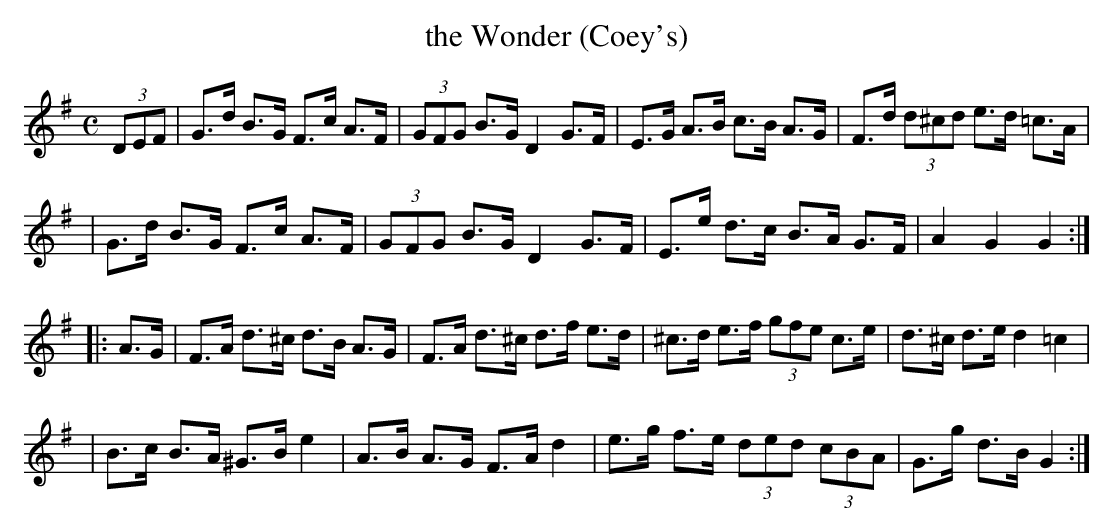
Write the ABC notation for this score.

X:1
T: the Wonder (Coey's)
M: C
L: 1/8
K: G
(3DEF \
| G>d B>G F>c A>F | (3GFG B>G D2 G>F | E>G A>B c>B A>G | F>d (3d^cd e>d =c>A |
| G>d B>G F>c A>F | (3GFG B>G D2 G>F | E>e d>c B>A G>F | A2 G2 G2 :|
|: A>G \
| F>A d>^c d>B A>G | F>A d>^c d>f e>d | ^c>d e>f (3gfe c>e | d>^c d>e d2 =c2 |
| B>c B>A ^G>B e2 | A>B A>G  F>A d2 |  e>g f>e (3ded (3cBA | G>g d>B G2 :|
